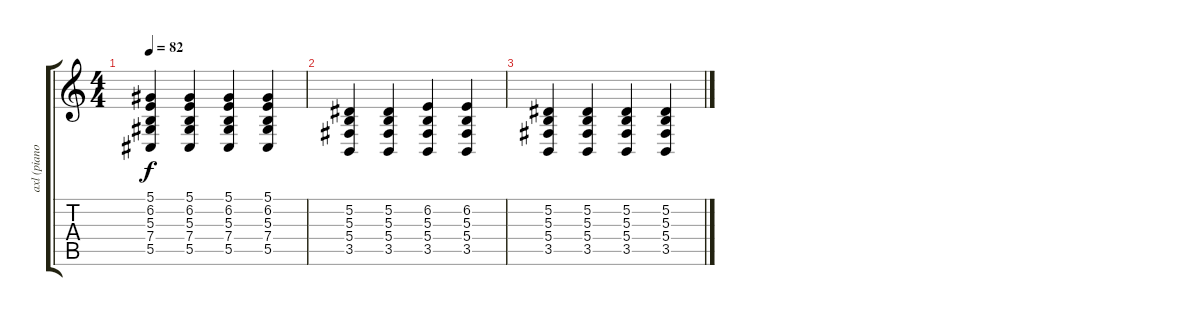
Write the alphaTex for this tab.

\track ("axl (piano)" "axl (piano") {instrument acousticgrandpiano}
\staff {score tabs}
\tuning (Eb4 Bb3 Gb3 Db3 Ab2 Eb2) {hide}
\ts (4 4)
\tempo 82
\clef g2
\ks c
(5.1 6.2 5.3 7.4 5.5).4{dy f} (5.1 6.2 5.3 7.4 5.5).4 (5.1 6.2 5.3 7.4 5.5).4 (5.1 6.2 5.3 7.4 5.5).4 |
(5.2 5.3 5.4 3.5).4 (5.2 5.3 5.4 3.5).4 (6.2 5.3 5.4 3.5).4 (6.2 5.3 5.4 3.5).4 |
(5.2 5.3 5.4 3.5).4 (5.2 5.3 5.4 3.5).4 (5.2 5.3 5.4 3.5).4 (5.2 5.3 5.4 3.5).4
